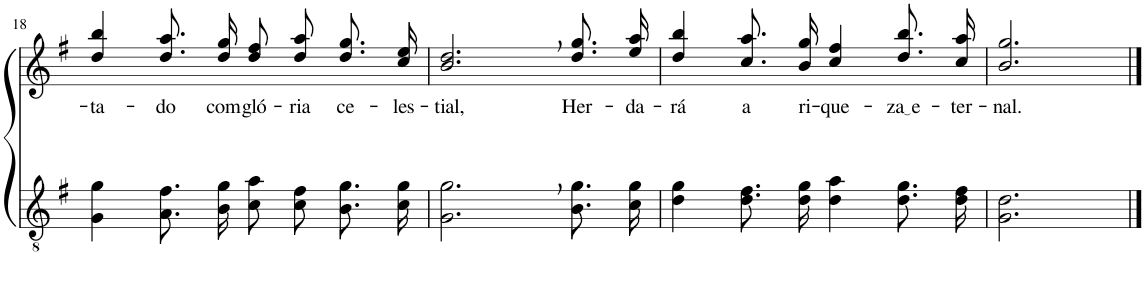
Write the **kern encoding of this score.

**kern	**kern	**text
*part2	*part1	*part1
*staff2	*staff1	*staff1
*I"Parte III e IV	*I"Parte I e II	*
!!LO:PB:g=z
*clefGv2	*clefG2	*
*Trd5c9	*Trd5c9	*
*k[f#]	*k[f#]	*
*M4/4	*M4/4	*
=18	=18	=18
!	!	!LO:LY:b
4G\ 4g\	4dd/ 4bb/	-ta-
!	!	!LO:LY:b
8.A\ 8.f#\L	8.dd\ 8.aa\L	-do
!	!	!LO:LY:b
16B\ 16g\Jk	16dd\ 16gg\Jk	com
!	!	!LO:LY:b
8c\ 8a\L	8dd\ 8ff#\L	gló-
!	!	!LO:LY:b
8c\ 8f#\J	8dd\ 8aa\J	-ria
!	!	!LO:LY:b
8.B\ 8.g\L	8.dd\ 8.gg\L	ce-
!	!	!LO:LY:b
16c\ 16g\Jk	16cc\ 16ee\Jk	-les-
=19	=19	=19
!	!	!LO:LY:b
2.G\, 2.g\,	2.b/, 2.dd/,	-tial,
!	!	!LO:LY:b
8.B\ 8.g\L	8.dd\ 8.gg\L	Her-
!	!	!LO:LY:b
16c\ 16g\Jk	16ee\ 16aa\Jk	-da-
=20	=20	=20
!	!	!LO:LY:b
4d\ 4g\	4dd/ 4bb/	-rá
!	!	!LO:LY:b
8.d\ 8.f#\L	8.cc\ 8.aa\L	a
!	!	!LO:LY:b
16d\ 16g\Jk	16b\ 16gg\Jk	ri-
!	!	!LO:LY:b
4d\ 4a\	4cc/ 4ff#/	-que-
!	!	!LO:LY:b
8.d\ 8.g\L	8.dd\ 8.bb\L	za e
!	!	!LO:LY:b
16d\ 16f#\Jk	16cc\ 16aa\Jk	-ter-
=21	=21	=21
!	!	!LO:LY:b
2.G\ 2.d\	2.b/ 2.gg/	-nal.
==	==	==
*-	*-	*-
